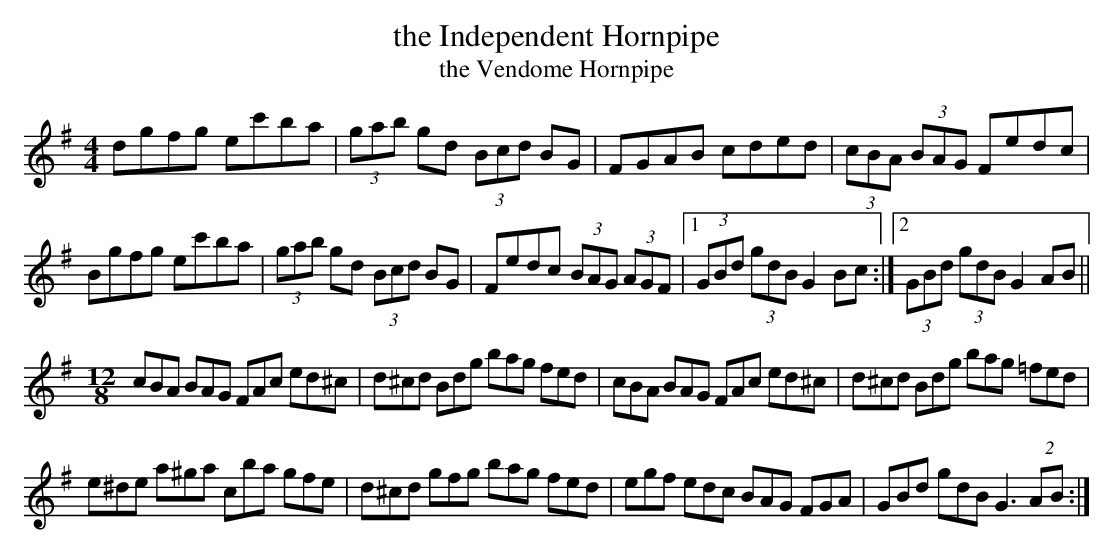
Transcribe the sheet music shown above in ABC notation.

X:1
T:the Independent Hornpipe
T:the Vendome Hornpipe
M:4/4
L:1/8
K:G
dgfg ec'ba | (3gab gd (3Bcd BG | FGAB cded | (3cBA (3BAG Fedc |
Bgfg ec'ba | (3gab gd (3Bcd BG | Fedc (3BAG (3AGF |1 (3GBd (3gdB G2Bc :|2 (3GBd (3gdB G2AB ||
M:12/8
cBA BAG FAc ed^c | d^cd Bdg bag fed | cBA BAG FAc ed^c | d^cd Bdg bag =fed |
e^de a^ga cba gfe | d^cd gfg bag fed | egf edc BAG FGA | GBd gdB G3 (2AB :|
